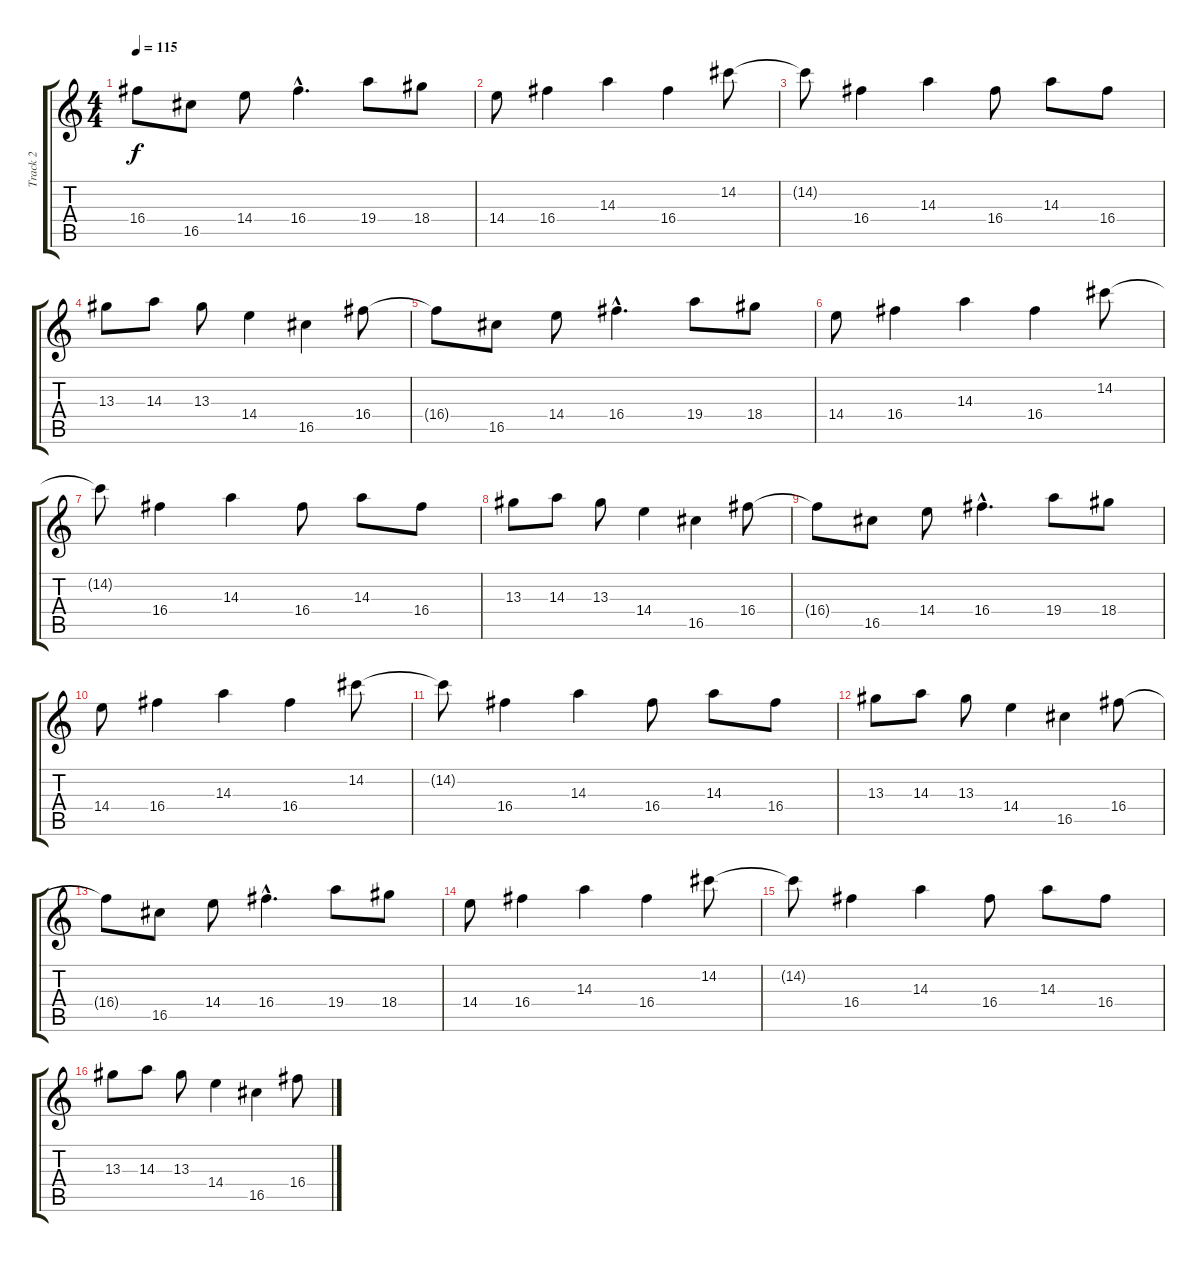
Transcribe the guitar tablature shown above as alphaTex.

\track ("Track 2" "Track 2") {instrument distortionguitar}
\staff {score tabs}
\tuning (E4 B3 G3 D3 A2 D2) {hide}
\ts (4 4)
\tempo 115
\clef g2
\ks c
16.4{t}.8{dy f} 16.5.8 14.4.8 16.4{hac}.4{d} 19.4.8 18.4.8 |
14.4.8 16.4.4 14.3.4 16.4.4 14.2.8 |
14.2{t}.8 16.4.4 14.3.4 16.4.8 14.3.8 16.4.8 |
13.3.8 14.3.8 13.3.8 14.4.4 16.5.4 16.4.8 |
16.4{t}.8 16.5.8 14.4.8 16.4{hac}.4{d} 19.4.8 18.4.8 |
14.4.8 16.4.4 14.3.4 16.4.4 14.2.8 |
14.2{t}.8 16.4.4 14.3.4 16.4.8 14.3.8 16.4.8 |
13.3.8 14.3.8 13.3.8 14.4.4 16.5.4 16.4.8 |
16.4{t}.8 16.5.8 14.4.8 16.4{hac}.4{d} 19.4.8 18.4.8 |
14.4.8 16.4.4 14.3.4 16.4.4 14.2.8 |
14.2{t}.8 16.4.4 14.3.4 16.4.8 14.3.8 16.4.8 |
13.3.8 14.3.8 13.3.8 14.4.4 16.5.4 16.4.8 |
16.4{t}.8 16.5.8 14.4.8 16.4{hac}.4{d} 19.4.8 18.4.8 |
14.4.8 16.4.4 14.3.4 16.4.4 14.2.8 |
14.2{t}.8 16.4.4 14.3.4 16.4.8 14.3.8 16.4.8 |
13.3.8 14.3.8 13.3.8 14.4.4 16.5.4 16.4.8
